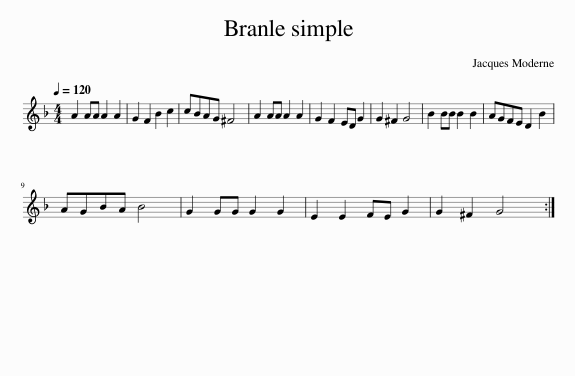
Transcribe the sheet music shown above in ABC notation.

X:1
L:1/8
Q:1/4=120
M:4/4
I:linebreak $
K:F
V:1 treble
V:1
 A2 AA A2 A2 | G2 F2 B2 c2 | cBAG ^F4 | A2 AA A2 A2 | G2 F2 ED G2 | %5
 G2 ^F2 G4 | B2 BB B2 B2 | AGFE D2 B2 |$ AGBA B4 | G2 GG G2 G2 | %10
 E2 E2 FE G2 | G2 ^F2 G4 :| %12
